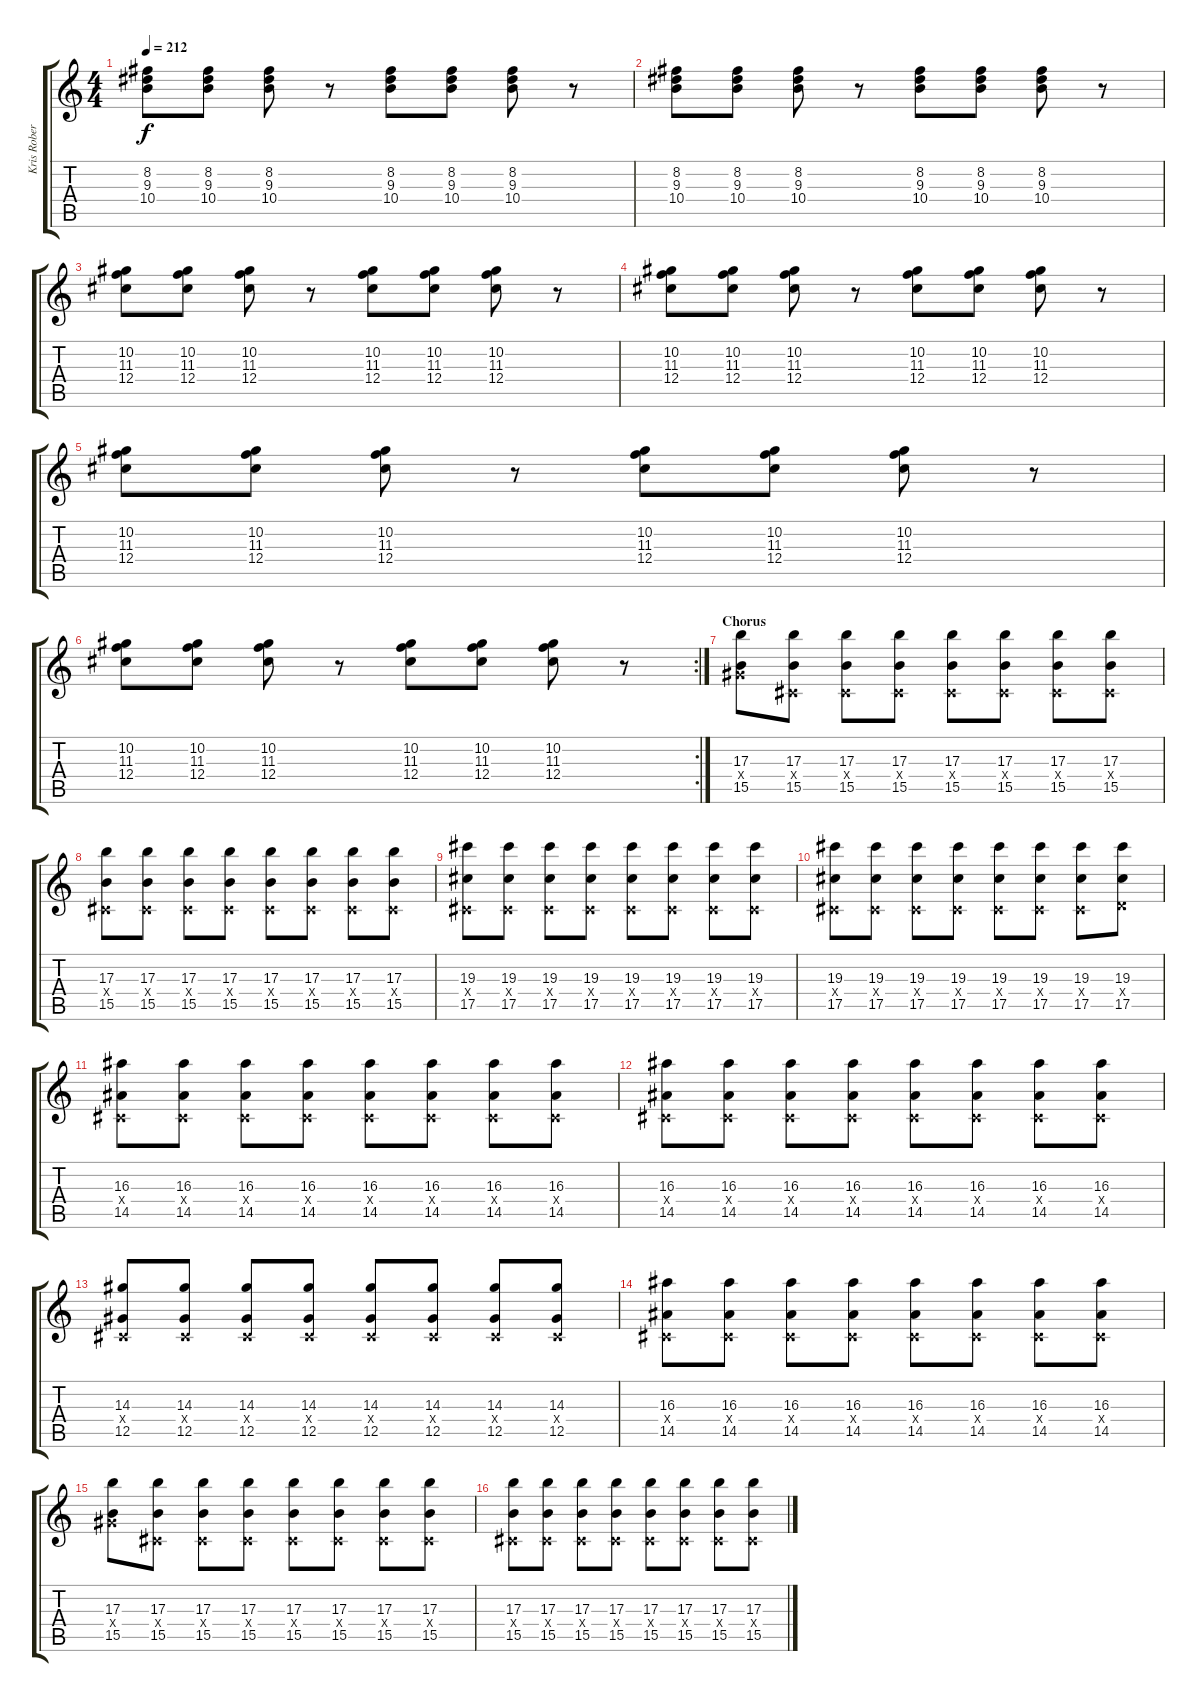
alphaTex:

\track ("Kris Roberts" "Kris Rober") {instrument distortionguitar}
\staff {score tabs}
\tuning (Eb4 Bb3 Gb3 Db3 Ab2 Db2) {hide}
\ts (4 4)
\tempo 212
\clef g2
\ks c
(8.2 9.3 10.4).8{dy f} (8.2 9.3 10.4).8 (8.2 9.3 10.4).8 r.8 (8.2 9.3 10.4).8 (8.2 9.3 10.4).8 (8.2 9.3 10.4).8 r.8 |
(8.2 9.3 10.4).8 (8.2 9.3 10.4).8 (8.2 9.3 10.4).8 r.8 (8.2 9.3 10.4).8 (8.2 9.3 10.4).8 (8.2 9.3 10.4).8 r.8 |
(10.2 11.3 12.4).8 (10.2 11.3 12.4).8 (10.2 11.3 12.4).8 r.8 (10.2 11.3 12.4).8 (10.2 11.3 12.4).8 (10.2 11.3 12.4).8 r.8 |
(10.2 11.3 12.4).8 (10.2 11.3 12.4).8 (10.2 11.3 12.4).8 r.8 (10.2 11.3 12.4).8 (10.2 11.3 12.4).8 (10.2 11.3 12.4).8 r.8 |
(10.2 11.3 12.4).8 (10.2 11.3 12.4).8 (10.2 11.3 12.4).8 r.8 (10.2 11.3 12.4).8 (10.2 11.3 12.4).8 (10.2 11.3 12.4).8 r.8 |
\rc 2
(10.2 11.3 12.4).8 (10.2 11.3 12.4).8 (10.2 11.3 12.4).8 r.8 (10.2 11.3 12.4).8 (10.2 11.3 12.4).8 (10.2 11.3 12.4).8 r.8 |
\section ("" "Chorus")
(17.3 7.4{x} 15.5).8 (17.3 0.4{x} 15.5).8 (17.3 0.4{x} 15.5).8 (17.3 0.4{x} 15.5).8 (17.3 0.4{x} 15.5).8 (17.3 0.4{x} 15.5).8 (17.3 0.4{x} 15.5).8 (17.3 0.4{x} 15.5).8 |
(17.3 0.4{x} 15.5).8 (17.3 0.4{x} 15.5).8 (17.3 0.4{x} 15.5).8 (17.3 0.4{x} 15.5).8 (17.3 0.4{x} 15.5).8 (17.3 0.4{x} 15.5).8 (17.3 0.4{x} 15.5).8 (17.3 0.4{x} 15.5).8 |
(19.3 0.4{x} 17.5).8 (19.3 0.4{x} 17.5).8 (19.3 0.4{x} 17.5).8 (19.3 0.4{x} 17.5).8 (19.3 0.4{x} 17.5).8 (19.3 0.4{x} 17.5).8 (19.3 0.4{x} 17.5).8 (19.3 0.4{x} 17.5).8 |
(19.3 0.4{x} 17.5).8 (19.3 0.4{x} 17.5).8 (19.3 0.4{x} 17.5).8 (19.3 0.4{x} 17.5).8 (19.3 0.4{x} 17.5).8 (19.3 0.4{x} 17.5).8 (19.3 0.4{x} 17.5).8 (19.3 1.4{x} 17.5).8 |
(16.3 0.4{x} 14.5).8 (16.3 0.4{x} 14.5).8 (16.3 0.4{x} 14.5).8 (16.3 0.4{x} 14.5).8 (16.3 0.4{x} 14.5).8 (16.3 0.4{x} 14.5).8 (16.3 0.4{x} 14.5).8 (16.3 0.4{x} 14.5).8 |
(16.3 0.4{x} 14.5).8 (16.3 0.4{x} 14.5).8 (16.3 0.4{x} 14.5).8 (16.3 0.4{x} 14.5).8 (16.3 0.4{x} 14.5).8 (16.3 0.4{x} 14.5).8 (16.3 0.4{x} 14.5).8 (16.3 0.4{x} 14.5).8 |
(14.3 0.4{x} 12.5).8 (14.3 0.4{x} 12.5).8 (14.3 0.4{x} 12.5).8 (14.3 0.4{x} 12.5).8 (14.3 0.4{x} 12.5).8 (14.3 0.4{x} 12.5).8 (14.3 0.4{x} 12.5).8 (14.3 0.4{x} 12.5).8 |
(16.3 0.4{x} 14.5).8 (16.3 0.4{x} 14.5).8 (16.3 0.4{x} 14.5).8 (16.3 0.4{x} 14.5).8 (16.3 0.4{x} 14.5).8 (16.3 0.4{x} 14.5).8 (16.3 0.4{x} 14.5).8 (16.3 0.4{x} 14.5).8 |
(17.3 7.4{x} 15.5).8 (17.3 0.4{x} 15.5).8 (17.3 0.4{x} 15.5).8 (17.3 0.4{x} 15.5).8 (17.3 0.4{x} 15.5).8 (17.3 0.4{x} 15.5).8 (17.3 0.4{x} 15.5).8 (17.3 0.4{x} 15.5).8 |
(17.3 0.4{x} 15.5).8 (17.3 0.4{x} 15.5).8 (17.3 0.4{x} 15.5).8 (17.3 0.4{x} 15.5).8 (17.3 0.4{x} 15.5).8 (17.3 0.4{x} 15.5).8 (17.3 0.4{x} 15.5).8 (17.3 0.4{x} 15.5).8
